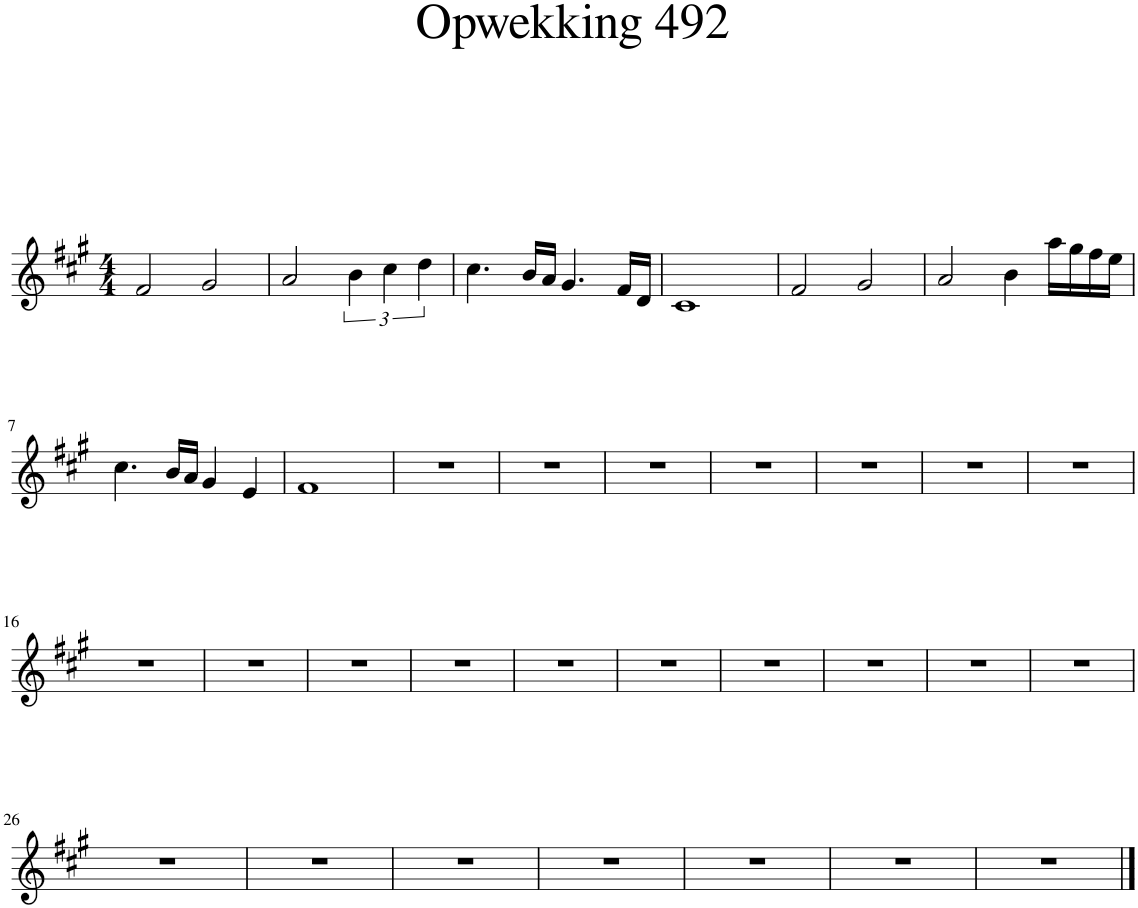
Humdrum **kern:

**kern
*part1
*staff1
*I"Trompet in Bb
*clefG2
*Trd1c2
*k[f#c#g#]
*M4/4
=1
2f#/
2g#/
=2
2a/
6b\
6cc#\
6dd\
=3
4.cc#\
16b/LL
16a/JJ
4.g#/
16f#/LL
16d/JJ
=4
1c#
=5
2f#/
2g#/
=6
2a/
4b\
16aa\LL
16gg#\
16ff#\
16ee\JJ
!!LO:LB:g=z
=7
4.cc#\
16b/LL
16a/JJ
4g#/
4e/
=8
1f#
=9
1r
=10
1r
=11
1r
=12
1r
=13
1r
=14
1r
=15
1r
!!LO:LB:g=z
=16
1r
=17
1r
=18
1r
=19
1r
=20
1r
=21
1r
=22
1r
=23
1r
=24
1r
=25
1r
!!LO:LB:g=z
=26
1r
=27
1r
=28
1r
=29
1r
=30
1r
=31
1r
=32
1r
==
*-
